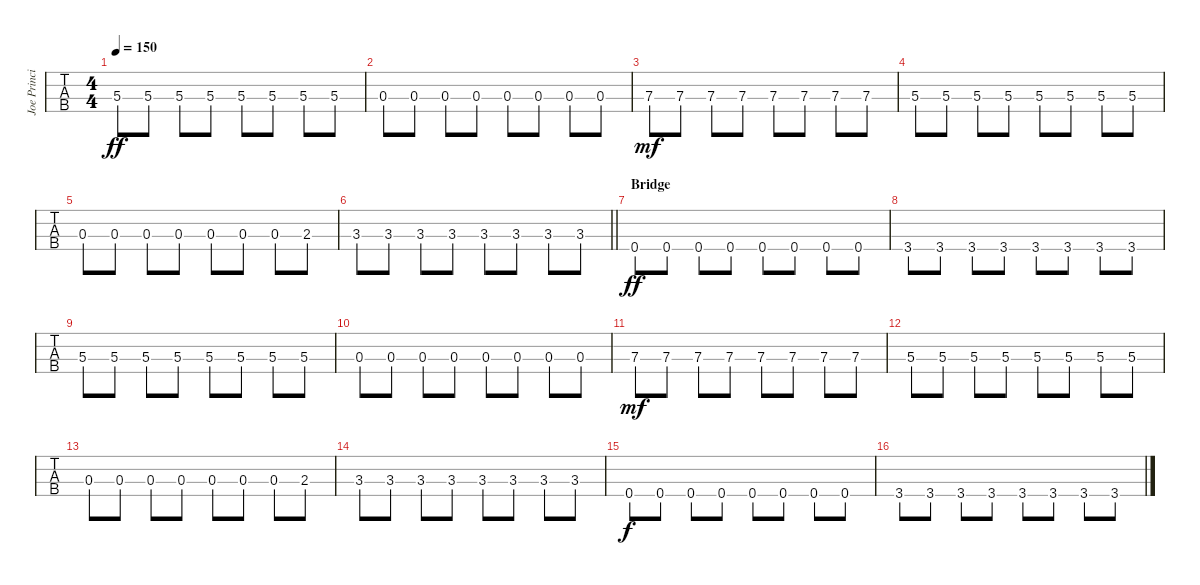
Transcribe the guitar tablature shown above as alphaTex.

\track ("Joe Principe - Bass" "Joe Princi") {instrument electricbassfinger}
\staff {tabs}
\tuning (Gb2 Db2 Ab1 Eb1) {hide}
\ts (4 4)
\tempo 150
\clef f4
\ks db
5.3.8{dy ff} 5.3.8 5.3.8 5.3.8 5.3.8 5.3.8 5.3.8 5.3.8 |
0.3.8 0.3.8 0.3.8 0.3.8 0.3.8 0.3.8 0.3.8 0.3.8 |
7.3.8{dy mf} 7.3.8 7.3.8 7.3.8 7.3.8 7.3.8 7.3.8 7.3.8 |
5.3.8 5.3.8 5.3.8 5.3.8 5.3.8 5.3.8 5.3.8 5.3.8 |
0.3.8 0.3.8 0.3.8 0.3.8 0.3.8 0.3.8 0.3.8 2.3.8 |
\barLineRight lightlight
3.3.8 3.3.8 3.3.8 3.3.8 3.3.8 3.3.8 3.3.8 3.3.8 |
\section ("" "Bridge")
0.4.8{dy ff} 0.4.8 0.4.8 0.4.8 0.4.8 0.4.8 0.4.8 0.4.8 |
3.4.8 3.4.8 3.4.8 3.4.8 3.4.8 3.4.8 3.4.8 3.4.8 |
5.3.8 5.3.8 5.3.8 5.3.8 5.3.8 5.3.8 5.3.8 5.3.8 |
0.3.8 0.3.8 0.3.8 0.3.8 0.3.8 0.3.8 0.3.8 0.3.8 |
7.3.8{dy mf} 7.3.8 7.3.8 7.3.8 7.3.8 7.3.8 7.3.8 7.3.8 |
5.3.8 5.3.8 5.3.8 5.3.8 5.3.8 5.3.8 5.3.8 5.3.8 |
0.3.8 0.3.8 0.3.8 0.3.8 0.3.8 0.3.8 0.3.8 2.3.8 |
3.3.8 3.3.8 3.3.8 3.3.8 3.3.8 3.3.8 3.3.8 3.3.8 |
0.4.8{dy f} 0.4.8 0.4.8 0.4.8 0.4.8 0.4.8 0.4.8 0.4.8 |
3.4.8 3.4.8 3.4.8 3.4.8 3.4.8 3.4.8 3.4.8 3.4.8
